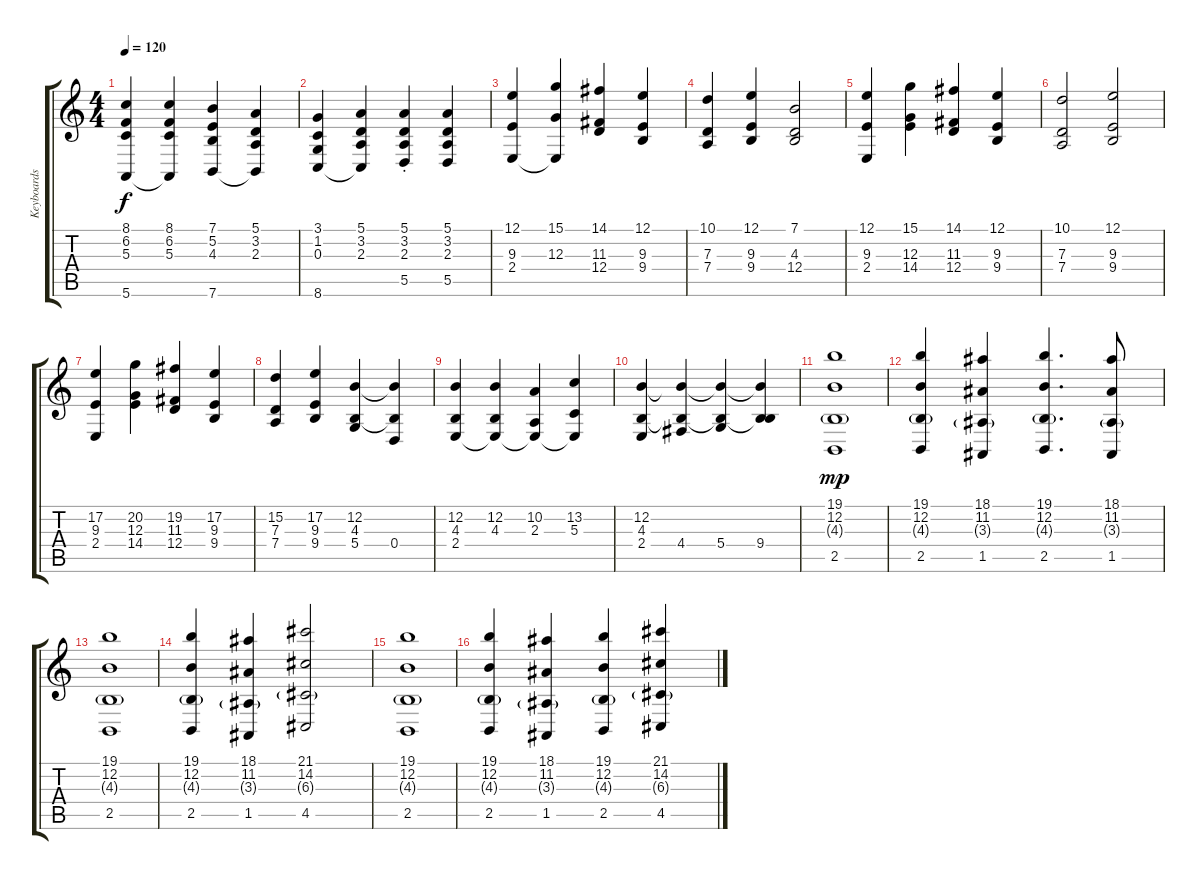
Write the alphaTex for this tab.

\track ("Keyboards" "Keyboards") {instrument synthstrings1}
\staff {score tabs}
\tuning (E4 B3 G3 D3 A2 E2) {hide}
\ts (4 4)
\tempo 120
\clef g2
\ks c
(8.1 6.2 5.3 5.6).4{dy f} (8.1 6.2 5.3 5.6{t}).4 (7.1 5.2 4.3 7.6).4 (5.1 3.2 2.3 7.6{t}).4 |
(3.1 1.2 0.3 8.6).4 (5.1 3.2 2.3 8.6{t}).4 (5.1{st} 3.2{st} 2.3{st} 5.5{st}).4 (5.1 3.2 2.3 5.5).4 |
(12.1 9.3 2.4).4{instrument synthstrings1} (15.1 12.3 2.4{t}).4 (14.1 11.3 12.4).4 (12.1 9.3 9.4).4 |
(10.1 7.3 7.4).4 (12.1 9.3 9.4).4 (7.1 4.3 12.4).2 |
(12.1 9.3 2.4).4 (15.1 12.3 14.4).4 (14.1 11.3 12.4).4 (12.1 9.3 9.4).4 |
(10.1 7.3 7.4).2 (12.1 9.3 9.4).2 |
(17.2 9.3 2.4).4 (20.2 12.3 14.4).4 (19.2 11.3 12.4).4 (17.2 9.3 9.4).4 |
(15.2 7.3 7.4).4 (17.2 9.3 9.4).4 (12.2 4.3 5.4).4 (12.2{t} 4.3{t} 0.4).4 |
(12.2 4.3 2.4).4 (12.2 4.3 2.4{t}).4 (10.2 2.3 2.4{t}).4 (13.2 5.3 2.4{t}).4 |
(12.2 4.3 2.4).4 (12.2{t} 4.3{t} 4.4).4 (12.2{t} 4.3{t} 5.4).4 (12.2{t} 4.3{t} 9.4).4 |
(19.1 12.2 4.3{g} 2.5).1{dy mp volume 8} |
(19.1 12.2 4.3{g} 2.5).4 (18.1 11.2 3.3{g} 1.5).4 (19.1 12.2 4.3{g} 2.5).4{d} (18.1 11.2 3.3{g} 1.5).8 |
(19.1 12.2 4.3{g} 2.5).1 |
(19.1 12.2 4.3{g} 2.5).4 (18.1 11.2 3.3{g} 1.5).4 (21.1 14.2 6.3{g} 4.5).2 |
(19.1 12.2 4.3{g} 2.5).1 |
(19.1 12.2 4.3{g} 2.5).4 (18.1 11.2 3.3{g} 1.5).4 (19.1 12.2 4.3{g} 2.5).4 (21.1 14.2 6.3{g} 4.5).4
